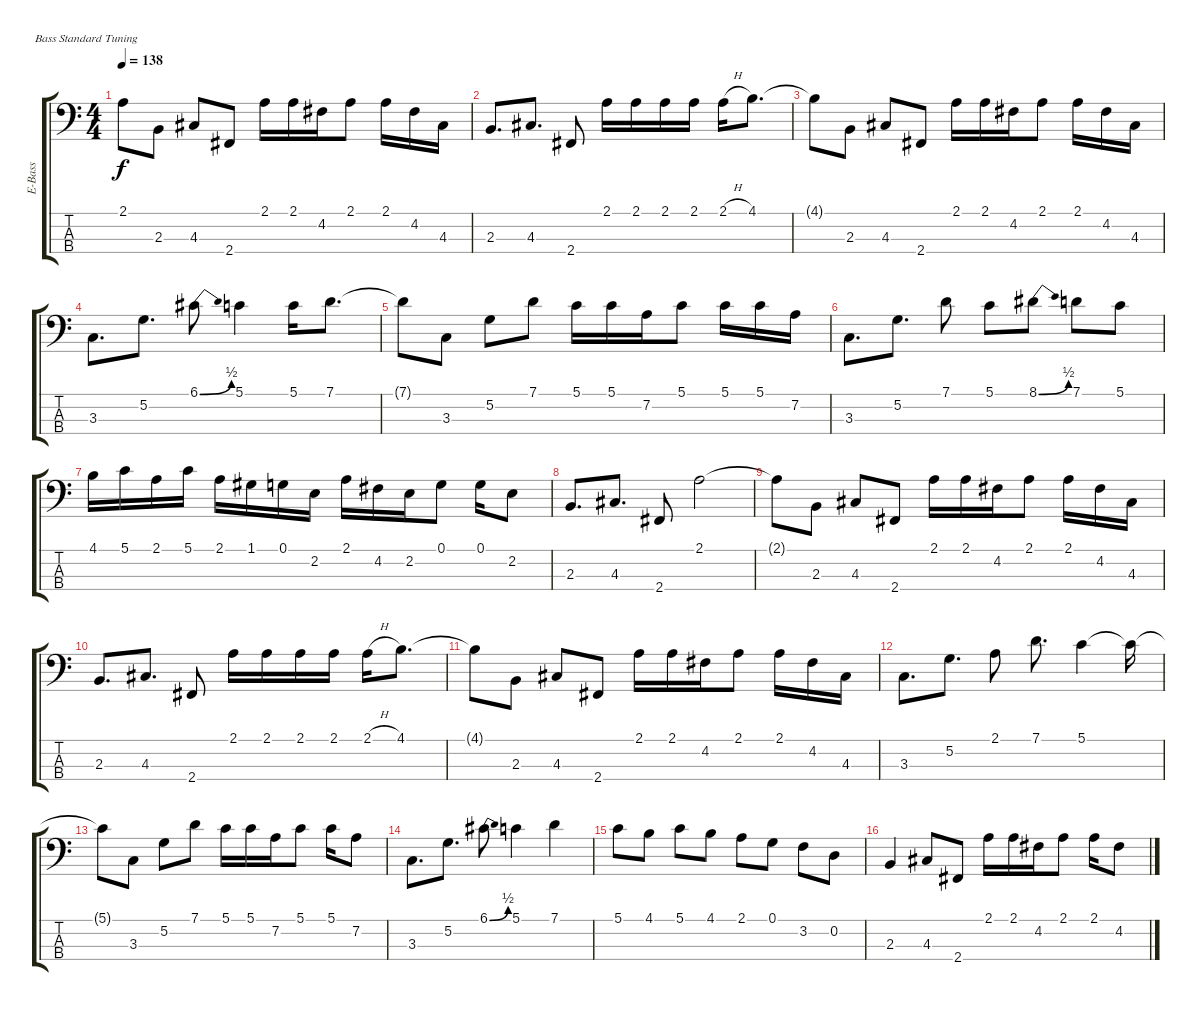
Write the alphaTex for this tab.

\bracketExtendMode groupsimilarinstruments
\otherSystemsTrackNameOrientation horizontal
\track ("Geddy Lee, Bajo" "E-Bass") {instrument electricbassfinger}
\staff {score tabs}
\tuning (G2 D2 A1 E1)
\ts (4 4)
\tempo 138
\clef f4
\ks c
2.1{t}.8{dy f beam Down} 2.3.8{beam Down} 4.3{acc #}.8{beam Up} 2.4{acc #}.8{beam Up} 2.1.16{beam Down} 2.1.16{beam Down} 4.2{acc #}.16{beam Down} 2.1.8{beam Down} 2.1.16{beam Down} 4.2{acc #}.16{beam Down} 4.3{acc #}.16{beam Down} |
2.3.8{d beam Up} 4.3{acc #}.8{d beam Up} 2.4{acc #}.8{beam Up} 2.1.16{beam Down} 2.1.16{beam Down} 2.1.16{beam Down} 2.1.16{beam Down} 2.1{h}.16{beam Down} 4.1.8{d beam Down} |
4.1{t}.8{beam Down} 2.3.8{beam Down} 4.3{acc #}.8{beam Up} 2.4{acc #}.8{beam Up} 2.1.16{beam Down} 2.1.16{beam Down} 4.2{acc #}.16{beam Down} 2.1.8{beam Down} 2.1.16{beam Down} 4.2{acc #}.16{beam Down} 4.3{acc #}.16{beam Down} |
3.3.8{d beam Down} 5.2.8{d beam Down} 6.1{be (bend 0 0 60 2) acc #}.8{beam Down} 5.1.4{beam Down} 5.1.16{beam Down} 7.1.8{d beam Down} |
7.1{t}.8{beam Down} 3.3.8{beam Down} 5.2.8{beam Down} 7.1.8{beam Down} 5.1.16{beam Down} 5.1.16{beam Down} 7.2.16{beam Down} 5.1.8{beam Down} 5.1.16{beam Down} 5.1.16{beam Down} 7.2.16{beam Down} |
3.3.8{d beam Down} 5.2.8{d beam Down} 7.1.8{beam Down} 5.1.8{beam Down} 8.1{be (bend 0 0 60 2) acc #}.8{beam Down} 7.1.8{beam Down} 5.1.8{beam Down} |
4.1.16{beam Down} 5.1.16{beam Down} 2.1.16{beam Down} 5.1.16{beam Down} 2.1.16{beam Down} 1.1{acc #}.16{beam Down} 0.1.16{beam Down} 2.2.16{beam Down} 2.1.16{beam Down} 4.2{acc #}.16{beam Down} 2.2.16{beam Down} 0.1.8{beam Down} 0.1.16{beam Down} 2.2.8{beam Down} |
2.3.8{d beam Up} 4.3{acc #}.8{d beam Up} 2.4{acc #}.8{beam Up} 2.1.2{beam Down} |
2.1{t}.8{beam Down} 2.3.8{beam Down} 4.3{acc #}.8{beam Up} 2.4{acc #}.8{beam Up} 2.1.16{beam Down} 2.1.16{beam Down} 4.2{acc #}.16{beam Down} 2.1.8{beam Down} 2.1.16{beam Down} 4.2{acc #}.16{beam Down} 4.3{acc #}.16{beam Down} |
2.3.8{d beam Up} 4.3{acc #}.8{d beam Up} 2.4{acc #}.8{beam Up} 2.1.16{beam Down} 2.1.16{beam Down} 2.1.16{beam Down} 2.1.16{beam Down} 2.1{h}.16{beam Down} 4.1.8{d beam Down} |
4.1{t}.8{beam Down} 2.3.8{beam Down} 4.3{acc #}.8{beam Up} 2.4{acc #}.8{beam Up} 2.1.16{beam Down} 2.1.16{beam Down} 4.2{acc #}.16{beam Down} 2.1.8{beam Down} 2.1.16{beam Down} 4.2{acc #}.16{beam Down} 4.3{acc #}.16{beam Down} |
3.3.8{d beam Down} 5.2.8{d beam Down} 2.1.8{beam Down} 7.1.8{d beam Down} 5.1.4{beam Down} 5.1{t}.16{beam Down} |
5.1{t}.8{beam Down} 3.3.8{beam Down} 5.2.8{beam Down} 7.1.8{beam Down} 5.1.16{beam Down} 5.1.16{beam Down} 7.2.16{beam Down} 5.1.8{beam Down} 5.1.16{beam Down} 7.2.8{beam Down} |
3.3.8{d beam Down} 5.2.8{d beam Down} 6.1{be (bend 0 0 60 2) acc #}.8{beam Down} 5.1.4{beam Down} 7.1.4{beam Down} |
5.1.8{beam Down} 4.1.8{beam Down} 5.1.8{beam Down} 4.1.8{beam Down} 2.1.8{beam Down} 0.1.8{beam Down} 3.2.8{beam Down} 0.2.8{beam Down} |
2.3.4{beam Up} 4.3{acc #}.8{beam Up} 2.4{acc #}.8{beam Up} 2.1.16{beam Down} 2.1.16{beam Down} 4.2{acc #}.16{beam Down} 2.1.8{beam Down} 2.1.16{beam Down} 4.2{acc #}.8{beam Down}
